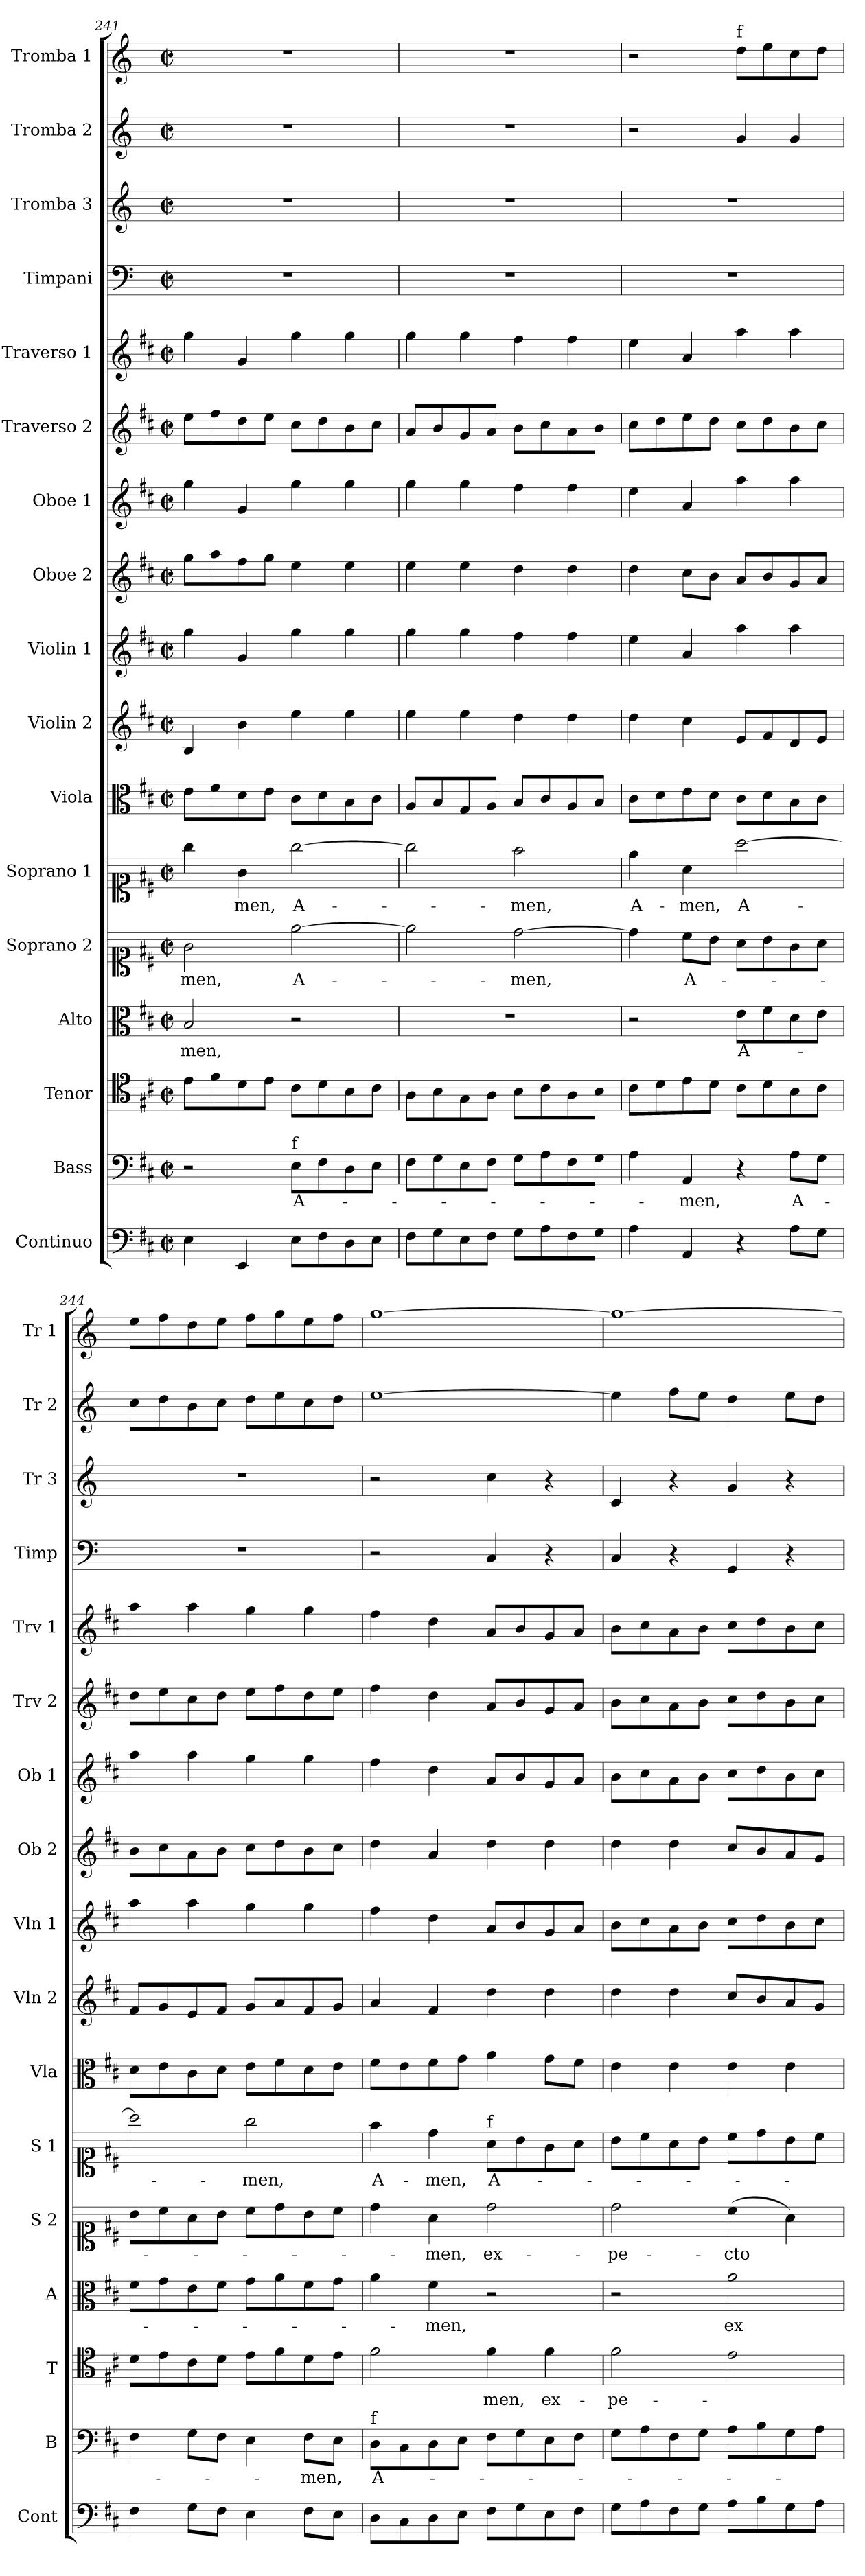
**kern	**kern	**text	**kern	**text	**kern	**text	**kern	**text	**kern	**text	**kern	**kern	**kern	**kern	**kern	**kern	**kern	**kern	**kern	**kern	**kern
*part17	*part16	*part16	*part15	*part15	*part14	*part14	*part13	*part13	*part12	*part12	*part11	*part10	*part9	*part8	*part7	*part6	*part5	*part4	*part3	*part2	*part1
*staff17	*staff16	*staff16	*staff15	*staff15	*staff14	*staff14	*staff13	*staff13	*staff12	*staff12	*staff11	*staff10	*staff9	*staff8	*staff7	*staff6	*staff5	*staff4	*staff3	*staff2	*staff1
*I"Continuo	*I"Bass	*	*I"Tenor	*	*I"Alto	*	*I"Soprano 2	*	*I"Soprano 1	*	*I"Viola	*I"Violin 2	*I"Violin 1	*I"Oboe 2	*I"Oboe 1	*I"Traverso 2	*I"Traverso 1	*I"Timpani	*I"Tromba 3	*I"Tromba 2	*I"Tromba 1
*I'Cont	*I'B	*	*I'T	*	*I'A	*	*I'S 2	*	*I'S 1	*	*I'Vla	*I'Vln 2	*I'Vln 1	*I'Ob 2	*I'Ob 1	*I'Trv 2	*I'Trv 1	*I'Timp	*I'Tr 3	*I'Tr 2	*I'Tr 1
*clefF4	*clefF4	*	*clefC4	*	*clefC3	*	*clefC1	*	*clefC1	*	*clefC3	*clefG2	*clefG2	*clefG2	*clefG2	*clefG2	*clefG2	*clefF4	*clefG2	*clefG2	*clefG2
*	*	*	*	*	*	*	*	*	*	*	*	*	*	*	*	*	*	*ITrd-1c-2	*ITrd-1c-2	*ITrd-1c-2	*ITrd-1c-2
*k[f#c#]	*k[f#c#]	*	*k[f#c#]	*	*k[f#c#]	*	*k[f#c#]	*	*k[f#c#]	*	*k[f#c#]	*k[f#c#]	*k[f#c#]	*k[f#c#]	*k[f#c#]	*k[f#c#]	*k[f#c#]	*k[f#c#]	*k[f#c#]	*k[f#c#]	*k[f#c#]
*M2/2	*M2/2	*	*M2/2	*	*M2/2	*	*M2/2	*	*M2/2	*	*M2/2	*M2/2	*M2/2	*M2/2	*M2/2	*M2/2	*M2/2	*M2/2	*M2/2	*M2/2	*M2/2
*met(c|)	*met(c|)	*	*met(c|)	*	*met(c|)	*	*met(c|)	*	*met(c|)	*	*met(c|)	*met(c|)	*met(c|)	*met(c|)	*met(c|)	*met(c|)	*met(c|)	*met(c|)	*met(c|)	*met(c|)	*met(c|)
=241	=241	=241	=241	=241	=241	=241	=241	=241	=241	=241	=241	=241	=241	=241	=241	=241	=241	=241	=241	=241	=241
!	!	!	!	!	!	!LO:LY:b	!	!LO:LY:b	!	!	!	!	!	!	!	!	!	!	!	!	!
4E\	2r	.	8e\L	.	2B/	-men,	2g\	-men,	4gg\	.	8e\L	4B/	4gg\	8gg\L	4gg\	8ee\L	4gg\	1r	1r	1r	1r
.	.	.	8f#\	.	.	.	.	.	.	.	8f#\	.	.	8aa\	.	8ff#\	.	.	.	.	.
!	!	!	!	!	!	!	!	!	!	!LO:LY:b	!	!	!	!	!	!	!	!	!	!	!
4EE/	.	.	8d\	.	.	.	.	.	4g\	-men,	8d\	4b\	4g/	8ff#\	4g/	8dd\	4g/	.	.	.	.
.	.	.	8e\J	.	.	.	.	.	.	.	8e\J	.	.	8gg\J	.	8ee\J	.	.	.	.	.
!	!LO:TX:a:t=f	!	!	!	!	!	!	!	!	!	!	!	!	!	!	!	!	!	!	!	!
!	!	!LO:LY:b	!	!	!	!	!	!LO:LY:b	!	!LO:LY:b	!	!	!	!	!	!	!	!	!	!	!
8E\L	8E\L	A-	8c#\L	.	2r	.	[2ee\	A-	[2gg\	A-	8c#\L	4ee\	4gg\	4ee\	4gg\	8cc#\L	4gg\	.	.	.	.
8F#\	8F#\	.	8d\	.	.	.	.	.	.	.	8d\	.	.	.	.	8dd\	.	.	.	.	.
8D\	8D\	.	8B\	.	.	.	.	.	.	.	8B\	4ee\	4gg\	4ee\	4gg\	8b\	4gg\	.	.	.	.
8E\J	8E\J	.	8c#\J	.	.	.	.	.	.	.	8c#\J	.	.	.	.	8cc#\J	.	.	.	.	.
=242	=242	=242	=242	=242	=242	=242	=242	=242	=242	=242	=242	=242	=242	=242	=242	=242	=242	=242	=242	=242	=242
8F#\L	8F#\L	.	8A\L	.	1r	.	2ee\]	.	2gg\]	.	8A/L	4ee\	4gg\	4ee\	4gg\	8a/L	4gg\	1r	1r	1r	1r
8G\	8G\	.	8B\	.	.	.	.	.	.	.	8B/	.	.	.	.	8b/	.	.	.	.	.
8E\	8E\	.	8G\	.	.	.	.	.	.	.	8G/	4ee\	4gg\	4ee\	4gg\	8g/	4gg\	.	.	.	.
8F#\J	8F#\J	.	8A\J	.	.	.	.	.	.	.	8A/J	.	.	.	.	8a/J	.	.	.	.	.
!	!	!	!	!	!	!	!	!LO:LY:b	!	!LO:LY:b	!	!	!	!	!	!	!	!	!	!	!
8G\L	8G\L	.	8B\L	.	.	.	[2dd\	-men,	2ff#\	-men,	8B/L	4dd\	4ff#\	4dd\	4ff#\	8b\L	4ff#\	.	.	.	.
8A\	8A\	.	8c#\	.	.	.	.	.	.	.	8c#/	.	.	.	.	8cc#\	.	.	.	.	.
8F#\	8F#\	.	8A\	.	.	.	.	.	.	.	8A/	4dd\	4ff#\	4dd\	4ff#\	8a\	4ff#\	.	.	.	.
8G\J	8G\J	.	8B\J	.	.	.	.	.	.	.	8B/J	.	.	.	.	8b\J	.	.	.	.	.
=243	=243	=243	=243	=243	=243	=243	=243	=243	=243	=243	=243	=243	=243	=243	=243	=243	=243	=243	=243	=243	=243
!	!	!	!	!	!	!	!	!	!	!LO:LY:b	!	!	!	!	!	!	!	!	!	!	!
4A\	4A\	.	8c#\L	.	2r	.	4dd\]	.	4ee\	A-	8c#\L	4dd\	4ee\	4dd\	4ee\	8cc#\L	4ee\	1r	1r	2r	2r
.	.	.	8d\	.	.	.	.	.	.	.	8d\	.	.	.	.	8dd\	.	.	.	.	.
!	!	!LO:LY:b	!	!	!	!	!	!LO:LY:b	!	!LO:LY:b	!	!	!	!	!	!	!	!	!	!	!
4AA/	4AA/	-men,	8e\	.	.	.	8cc#\L	A-	4a\	-men,	8e\	4cc#\	4a/	8cc#\L	4a/	8ee\	4a/	.	.	.	.
.	.	.	8d\J	.	.	.	8b\J	.	.	.	8d\J	.	.	8b\J	.	8dd\J	.	.	.	.	.
!	!	!	!	!	!	!	!	!	!	!	!	!	!	!	!	!	!	!	!	!	!LO:TX:a:t=f
!	!	!	!	!	!	!LO:LY:b	!	!	!	!LO:LY:b	!	!	!	!	!	!	!	!	!	!	!
4r	4r	.	8c#\L	.	8e\L	A-	8a\L	.	[2aa\	A-	8c#\L	8e/L	4aa\	8a/L	4aa\	8cc#\L	4aa\	.	.	4a/	8ee\L
.	.	.	8d\	.	8f#\	.	8b\	.	.	.	8d\	8f#/	.	8b/	.	8dd\	.	.	.	.	8ff#\
!	!	!LO:LY:b	!	!	!	!	!	!	!	!	!	!	!	!	!	!	!	!	!	!	!
8A\L	8A\L	A-	8B\	.	8d\	.	8g\	.	.	.	8B\	8d/	4aa\	8g/	4aa\	8b\	4aa\	.	.	4a/	8dd\
8G\J	8G\J	.	8c#\J	.	8e\J	.	8a\J	.	.	.	8c#\J	8e/J	.	8a/J	.	8cc#\J	.	.	.	.	8ee\J
=244	=244	=244	=244	=244	=244	=244	=244	=244	=244	=244	=244	=244	=244	=244	=244	=244	=244	=244	=244	=244	=244
4F#\	4F#\	.	8d\L	.	8f#\L	.	8b\L	.	2aa\]	.	8d\L	8f#/L	4aa\	8b\L	4aa\	8dd\L	4aa\	1r	1r	8dd\L	8ff#\L
.	.	.	8e\	.	8g\	.	8cc#\	.	.	.	8e\	8g/	.	8cc#\	.	8ee\	.	.	.	8ee\	8gg\
8G\L	8G\L	.	8c#\	.	8e\	.	8a\	.	.	.	8c#\	8e/	4aa\	8a\	4aa\	8cc#\	4aa\	.	.	8cc#\	8ee\
8F#\J	8F#\J	.	8d\J	.	8f#\J	.	8b\J	.	.	.	8d\J	8f#/J	.	8b\J	.	8dd\J	.	.	.	8dd\J	8ff#\J
!	!	!	!	!	!	!	!	!	!	!LO:LY:b	!	!	!	!	!	!	!	!	!	!	!
4E\	4E\	.	8e\L	.	8g\L	.	8cc#\L	.	2gg\	-men,	8e\L	8g/L	4gg\	8cc#\L	4gg\	8ee\L	4gg\	.	.	8ee\L	8gg\L
.	.	.	8f#\	.	8a\	.	8dd\	.	.	.	8f#\	8a/	.	8dd\	.	8ff#\	.	.	.	8ff#\	8aa\
!	!	!LO:LY:b	!	!	!	!	!	!	!	!	!	!	!	!	!	!	!	!	!	!	!
8F#\L	8F#\L	men,	8d\	.	8f#\	.	8b\	.	.	.	8d\	8f#/	4gg\	8b\	4gg\	8dd\	4gg\	.	.	8dd\	8ff#\
8E\J	8E\J	.	8e\J	.	8g\J	.	8cc#\J	.	.	.	8e\J	8g/J	.	8cc#\J	.	8ee\J	.	.	.	8ee\J	8gg\J
!!LO:PB:g=z
=245	=245	=245	=245	=245	=245	=245	=245	=245	=245	=245	=245	=245	=245	=245	=245	=245	=245	=245	=245	=245	=245
!	!LO:TX:a:t=f	!	!	!	!	!	!	!	!	!	!	!	!	!	!	!	!	!	!	!	!
!	!	!LO:LY:b	!	!	!	!	!	!	!	!LO:LY:b	!	!	!	!	!	!	!	!	!	!	!
8D\L	8D\L	A-	2f#\	.	4a\	.	4dd\	.	4ff#\	A-	8f#\L	4a/	4ff#\	4dd\	4ff#\	4ff#\	4ff#\	2r	2r	[1ff#	[1aa
8C#\	8C#\	.	.	.	.	.	.	.	.	.	8e\	.	.	.	.	.	.	.	.	.	.
!	!	!	!	!	!	!LO:LY:b	!	!LO:LY:b	!	!LO:LY:b	!	!	!	!	!	!	!	!	!	!	!
8D\	8D\	.	.	.	4f#\	-men,	4a\	-men,	4dd\	-men,	8f#\	4f#/	4dd\	4a/	4dd\	4dd\	4dd\	.	.	.	.
8E\J	8E\J	.	.	.	.	.	.	.	.	.	8g\J	.	.	.	.	.	.	.	.	.	.
!	!	!	!	!	!	!	!	!	!LO:TX:a:t=f	!	!	!	!	!	!	!	!	!	!	!	!
!	!	!	!	!LO:LY:b	!	!	!	!LO:LY:b	!	!LO:LY:b	!	!	!	!	!	!	!	!	!	!	!
8F#\L	8F#\L	.	4f#\	-men,	2r	.	2dd\	ex-	8a\L	A-	4a\	4dd\	8a/L	4dd\	8a/L	8a/L	8a/L	4D/	4dd\	.	.
8G\	8G\	.	.	.	.	.	.	.	8b\	.	.	.	8b/	.	8b/	8b/	8b/	.	.	.	.
!	!	!	!	!LO:LY:b	!	!	!	!	!	!	!	!	!	!	!	!	!	!	!	!	!
8E\	8E\	.	4f#\	ex-	.	.	.	.	8g\	.	8g\L	4dd\	8g/	4dd\	8g/	8g/	8g/	4r	4r	.	.
8F#\J	8F#\J	.	.	.	.	.	.	.	8a\J	.	8f#\J	.	8a/J	.	8a/J	8a/J	8a/J	.	.	.	.
=246	=246	=246	=246	=246	=246	=246	=246	=246	=246	=246	=246	=246	=246	=246	=246	=246	=246	=246	=246	=246	=246
!	!	!	!	!LO:LY:b	!	!	!	!LO:LY:b	!	!	!	!	!	!	!	!	!	!	!	!	!
8G\L	8G\L	.	2f#\	-pe-	2r	.	2dd\	-pe-	8b\L	.	4e\	4dd\	8b\L	4dd\	8b\L	8b\L	8b\L	4D/	4d/	4ff#\]	1aa_
8A\	8A\	.	.	.	.	.	.	.	8cc#\	.	.	.	8cc#\	.	8cc#\	8cc#\	8cc#\	.	.	.	.
8F#\	8F#\	.	.	.	.	.	.	.	8a\	.	4e\	4dd\	8a\	4dd\	8a\	8a\	8a\	4r	4r	8gg\L	.
8G\J	8G\J	.	.	.	.	.	.	.	8b\J	.	.	.	8b\J	.	8b\J	8b\J	8b\J	.	.	8ff#\J	.
!	!	!	!	!	!	!LO:LY:b	!	!LO:LY:b	!	!	!	!	!	!	!	!	!	!	!	!	!
8A\L	8A\L	.	2e\	.	2a\	ex-	(4cc#\	-cto	8cc#\L	.	4e\	8cc#/L	8cc#\L	8cc#/L	8cc#\L	8cc#\L	8cc#\L	4AA/	4a/	4ee\	.
8B\	8B\	.	.	.	.	.	.	.	8dd\	.	.	8b/	8dd\	8b/	8dd\	8dd\	8dd\	.	.	.	.
8G\	8G\	.	.	.	.	.	4a\)	.	8b\	.	4e\	8a/	8b\	8a/	8b\	8b\	8b\	4r	4r	8ff#\L	.
8A\J	8A\J	.	.	.	.	.	.	.	8cc#\J	.	.	8g/J	8cc#\J	8g/J	8cc#\J	8cc#\J	8cc#\J	.	.	8ee\J	.
=	=	=	=	=	=	=	=	=	=	=	=	=	=	=	=	=	=	=	=	=	=
*-	*-	*-	*-	*-	*-	*-	*-	*-	*-	*-	*-	*-	*-	*-	*-	*-	*-	*-	*-	*-	*-
